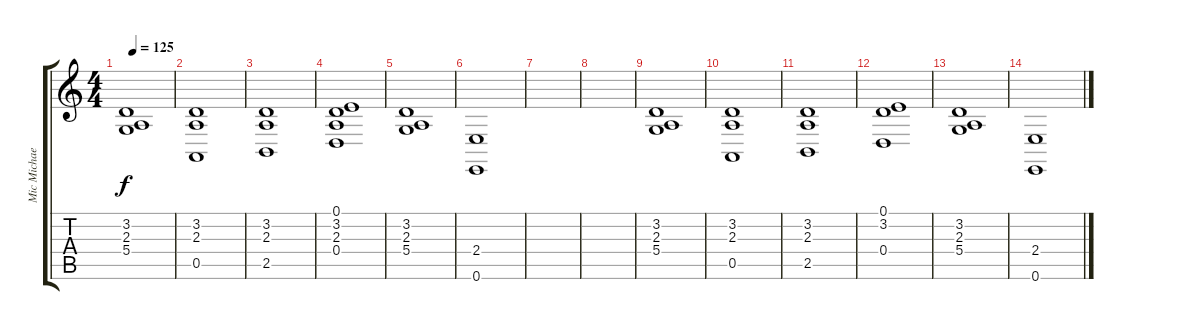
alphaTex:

\track ("Mic Michaeli" "Mic Michae") {instrument synthstrings1}
\staff {score tabs}
\tuning (E4 B3 G3 D3 A2 E2) {hide}
\ts (4 4)
\tempo 125
\clef g2
\ks c
(3.2 2.3 5.4).1{dy f volume 11} |
(3.2 2.3 0.5).1 |
(3.2 2.3 2.5).1 |
(0.1 3.2 2.3 0.4).1 |
(3.2 2.3 5.4).1 |
(2.4 0.6).1 |
|
|
(3.2 2.3 5.4).1{volume 11} |
(3.2 2.3 0.5).1 |
(3.2 2.3 2.5).1 |
(0.1 3.2 0.4).1 |
(3.2 2.3 5.4).1 |
(2.4 0.6).1
